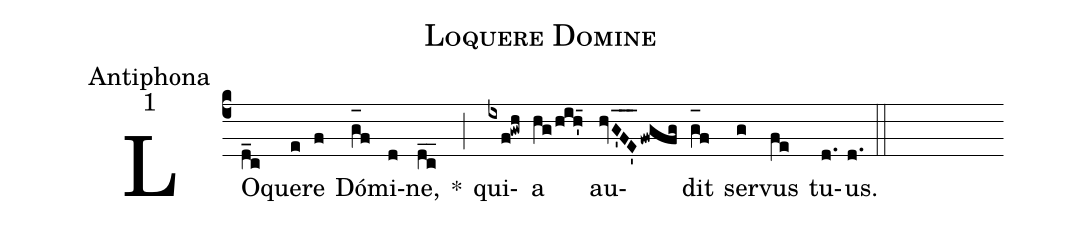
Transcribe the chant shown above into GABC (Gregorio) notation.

name:Loquere Domine;
office-part:Antiphona;
mode:1;
%%
(c4) LO(d_c)que(e)re(f) Dó(g_[oh:h]f)mi(d)ne,(dc__) *(;) qui(ixf!gwh)a(hg/hih'_15) au(hvG'_[oh:h]F_[oh:h]E'_[oh:h]/fwgfg)dit(g_[oh:h]f) ser(g)vus(fe) tu(d.)us.(d.) (::)
